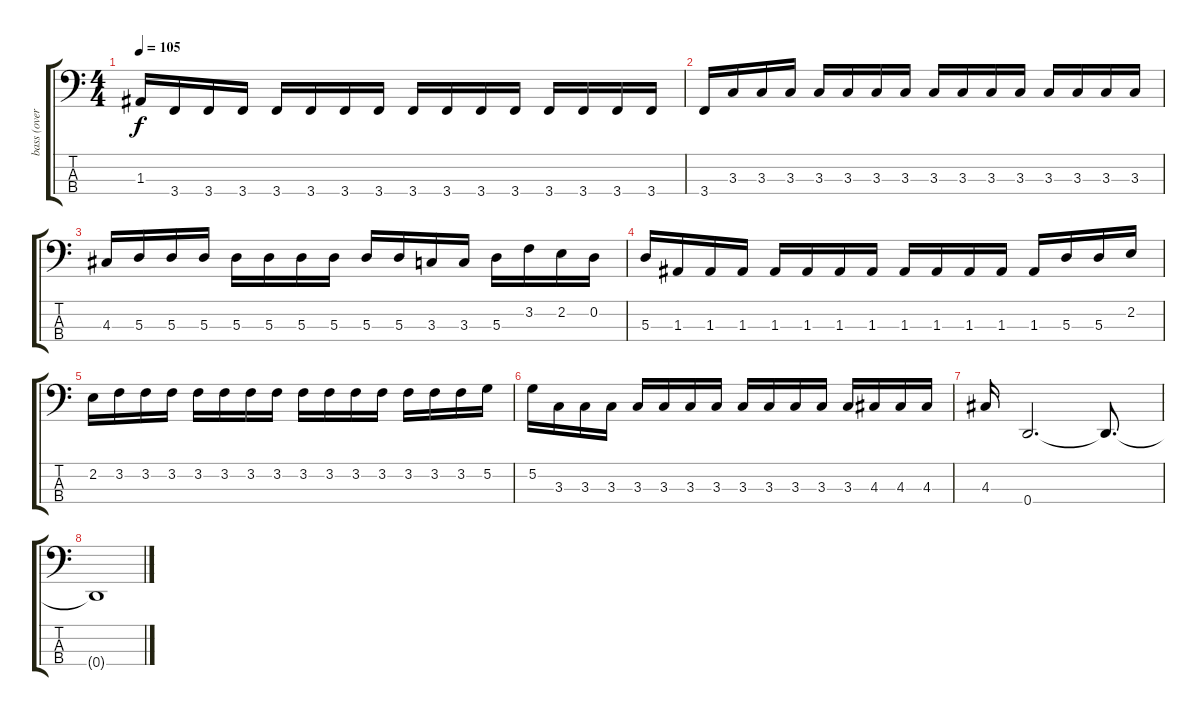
\track ("bass (overdub)" "bass (over") {instrument electricbassfinger}
\staff {score tabs}
\tuning (G2 D2 A1 D1) {hide}
\ts (4 4)
\tempo 105
\clef f4
\ks c
1.3.16{dy f} 3.4.16 3.4.16 3.4.16 3.4.16 3.4.16 3.4.16 3.4.16 3.4.16 3.4.16 3.4.16 3.4.16 3.4.16 3.4.16 3.4.16 3.4.16 |
3.4.16 3.3.16 3.3.16 3.3.16 3.3.16 3.3.16 3.3.16 3.3.16 3.3.16 3.3.16 3.3.16 3.3.16 3.3.16 3.3.16 3.3.16 3.3.16 |
4.3.16 5.3.16 5.3.16 5.3.16 5.3.16 5.3.16 5.3.16 5.3.16 5.3.16 5.3.16 3.3.16 3.3.16 5.3.16 3.2.16 2.2.16 0.2.16 |
5.3.16 1.3.16 1.3.16 1.3.16 1.3.16 1.3.16 1.3.16 1.3.16 1.3.16 1.3.16 1.3.16 1.3.16 1.3.16 5.3.16 5.3.16 2.2.16 |
2.2.16 3.2.16 3.2.16 3.2.16 3.2.16 3.2.16 3.2.16 3.2.16 3.2.16 3.2.16 3.2.16 3.2.16 3.2.16 3.2.16 3.2.16 5.2.16 |
5.2.16 3.3.16 3.3.16 3.3.16 3.3.16 3.3.16 3.3.16 3.3.16 3.3.16 3.3.16 3.3.16 3.3.16 3.3.16 4.3.16 4.3.16 4.3.16 |
4.3.16 0.4.2{d} 0.4{t}.8{d} |
0.4{t}.1
